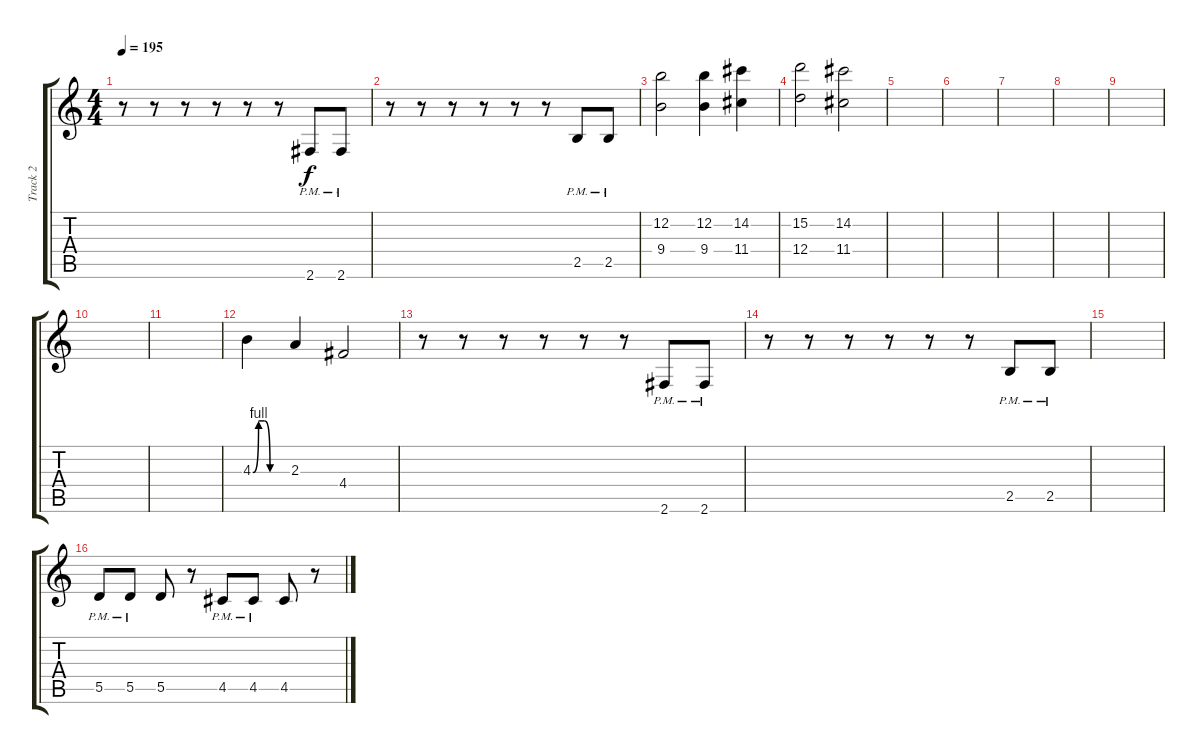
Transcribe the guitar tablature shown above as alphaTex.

\track ("Track 2" "Track 2") {instrument overdrivenguitar}
\staff {score tabs}
\tuning (E4 B3 G3 D3 A2 E2) {hide}
\ts (4 4)
\tempo 195
\clef g2
\ks c
r.8{dy f} r.8 r.8 r.8 r.8 r.8 2.6{pm}.8 2.6{pm}.8 |
r.8 r.8 r.8 r.8 r.8 r.8 2.5{pm}.8 2.5{pm}.8 |
(12.2 9.4).2 (12.2 9.4).4 (14.2 11.4).4 |
(15.2 12.4).2 (14.2 11.4).2 |
|
|
|
|
|
|
|
4.3{be (custom 0 0 10 4 20 4 30 0 60 0)}.4 2.3.4 4.4.2 |
r.8 r.8 r.8 r.8 r.8 r.8 2.6{pm}.8 2.6{pm}.8 |
r.8 r.8 r.8 r.8 r.8 r.8 2.5{pm}.8 2.5{pm}.8 |
|
5.5{pm}.8 5.5{pm}.8 5.5.8 r.8 4.5{pm}.8 4.5{pm}.8 4.5.8 r.8
